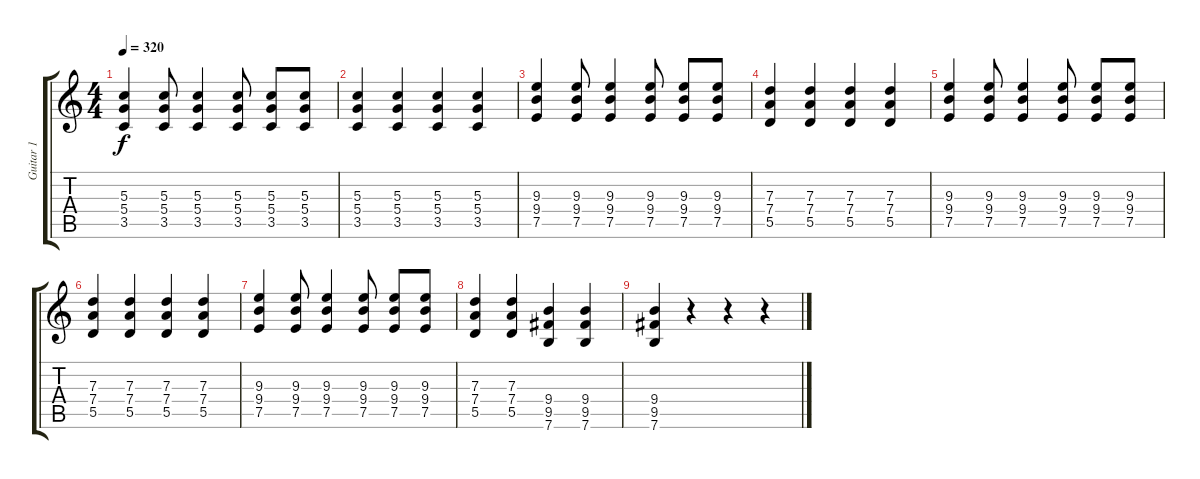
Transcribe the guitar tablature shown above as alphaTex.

\track ("Guitar 1" "Guitar 1") {instrument distortionguitar}
\staff {score tabs}
\tuning (E4 B3 G3 D3 A2 E2) {hide}
\ts (4 4)
\tempo 320
\clef g2
\ks c
(5.3 5.4 3.5).4{dy f} (5.3 5.4 3.5).8 (5.3 5.4 3.5).4 (5.3 5.4 3.5).8 (5.3 5.4 3.5).8 (5.3 5.4 3.5).8 |
(5.3 5.4 3.5).4 (5.3 5.4 3.5).4 (5.3 5.4 3.5).4 (5.3 5.4 3.5).4 |
(9.3 9.4 7.5).4 (9.3 9.4 7.5).8 (9.3 9.4 7.5).4 (9.3 9.4 7.5).8 (9.3 9.4 7.5).8 (9.3 9.4 7.5).8 |
(7.3 7.4 5.5).4 (7.3 7.4 5.5).4 (7.3 7.4 5.5).4 (7.3 7.4 5.5).4 |
(9.3 9.4 7.5).4 (9.3 9.4 7.5).8 (9.3 9.4 7.5).4 (9.3 9.4 7.5).8 (9.3 9.4 7.5).8 (9.3 9.4 7.5).8 |
(7.3 7.4 5.5).4 (7.3 7.4 5.5).4 (7.3 7.4 5.5).4 (7.3 7.4 5.5).4 |
(9.3 9.4 7.5).4 (9.3 9.4 7.5).8 (9.3 9.4 7.5).4 (9.3 9.4 7.5).8 (9.3 9.4 7.5).8 (9.3 9.4 7.5).8 |
(7.3 7.4 5.5).4 (7.3 7.4 5.5).4 (9.4 9.5 7.6).4 (9.4 9.5 7.6).4 |
(9.4 9.5 7.6).4 r.4 r.4 r.4
